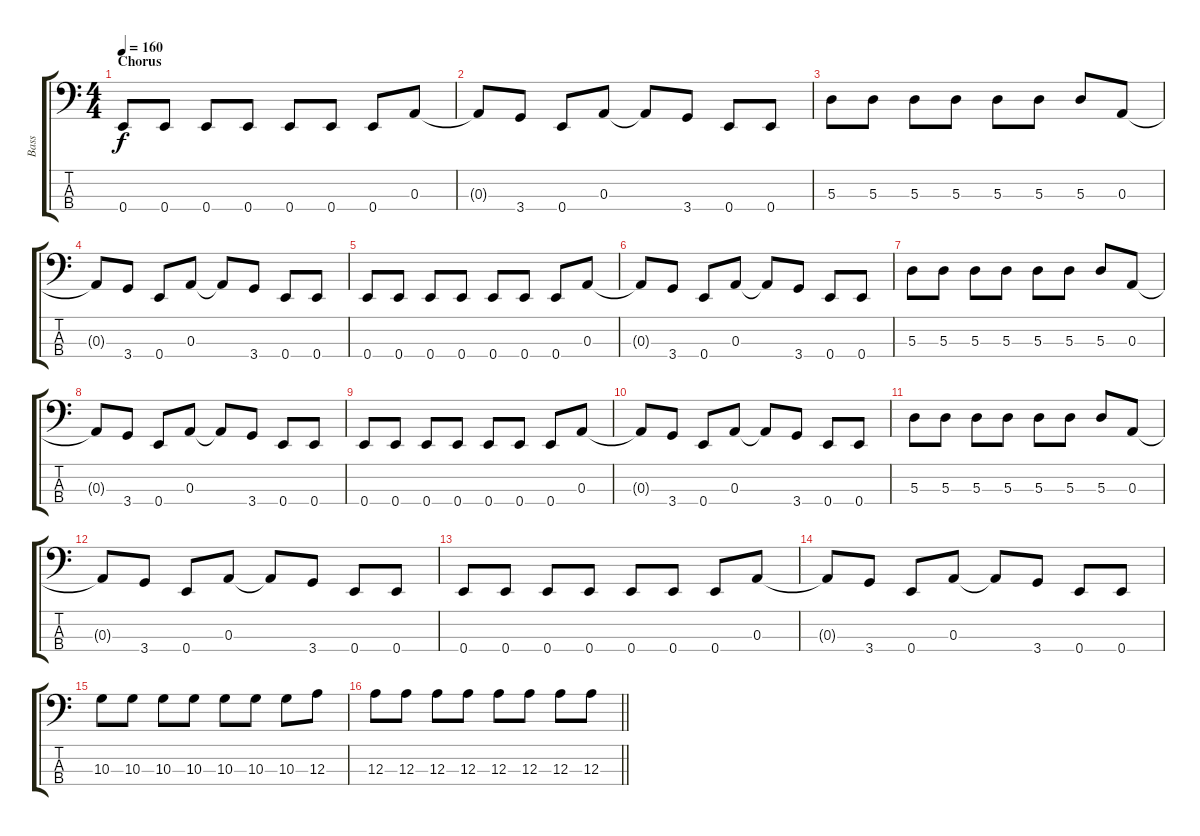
\track ("Bass" "Bass") {instrument electricbassfinger}
\staff {score tabs}
\tuning (G2 D2 A1 E1) {hide}
\ts (4 4)
\section ("" "Chorus")
\tempo 160
\clef f4
\ks c
0.4.8{dy f} 0.4.8 0.4.8 0.4.8 0.4.8 0.4.8 0.4.8 0.3.8 |
0.3{t}.8 3.4.8 0.4.8 0.3.8 0.3{t}.8 3.4.8 0.4.8 0.4.8 |
5.3.8 5.3.8 5.3.8 5.3.8 5.3.8 5.3.8 5.3.8 0.3.8 |
0.3{t}.8 3.4.8 0.4.8 0.3.8 0.3{t}.8 3.4.8 0.4.8 0.4.8 |
0.4.8 0.4.8 0.4.8 0.4.8 0.4.8 0.4.8 0.4.8 0.3.8 |
0.3{t}.8 3.4.8 0.4.8 0.3.8 0.3{t}.8 3.4.8 0.4.8 0.4.8 |
5.3.8 5.3.8 5.3.8 5.3.8 5.3.8 5.3.8 5.3.8 0.3.8 |
0.3{t}.8 3.4.8 0.4.8 0.3.8 0.3{t}.8 3.4.8 0.4.8 0.4.8 |
0.4.8 0.4.8 0.4.8 0.4.8 0.4.8 0.4.8 0.4.8 0.3.8 |
0.3{t}.8 3.4.8 0.4.8 0.3.8 0.3{t}.8 3.4.8 0.4.8 0.4.8 |
5.3.8 5.3.8 5.3.8 5.3.8 5.3.8 5.3.8 5.3.8 0.3.8 |
0.3{t}.8 3.4.8 0.4.8 0.3.8 0.3{t}.8 3.4.8 0.4.8 0.4.8 |
0.4.8 0.4.8 0.4.8 0.4.8 0.4.8 0.4.8 0.4.8 0.3.8 |
0.3{t}.8 3.4.8 0.4.8 0.3.8 0.3{t}.8 3.4.8 0.4.8 0.4.8 |
10.3.8 10.3.8 10.3.8 10.3.8 10.3.8 10.3.8 10.3.8 12.3.8 |
\barLineRight lightlight
12.3.8 12.3.8 12.3.8 12.3.8 12.3.8 12.3.8 12.3.8 12.3.8
